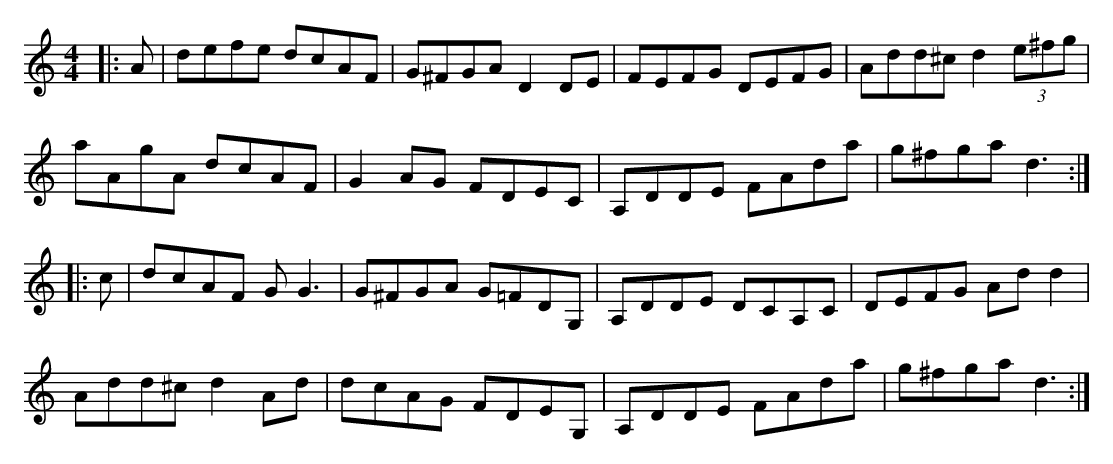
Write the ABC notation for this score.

X:1
M:4/4
K:C
|:A|defe dcAF|G^FGA D2 DE|FEFG DEFG|Add^c d2 (3e^fg|
aAgA dcAF|G2 AG FDEC|A,DDE FAda|g^fga d3:|
|:c|dcAF G G3|G^FGA G=FDG,|A,DDE DCA,C|DEFG Ad d2|
Add^c d2 Ad|dcAG FDEG,|A,DDE FAda|g^fga d3:|
